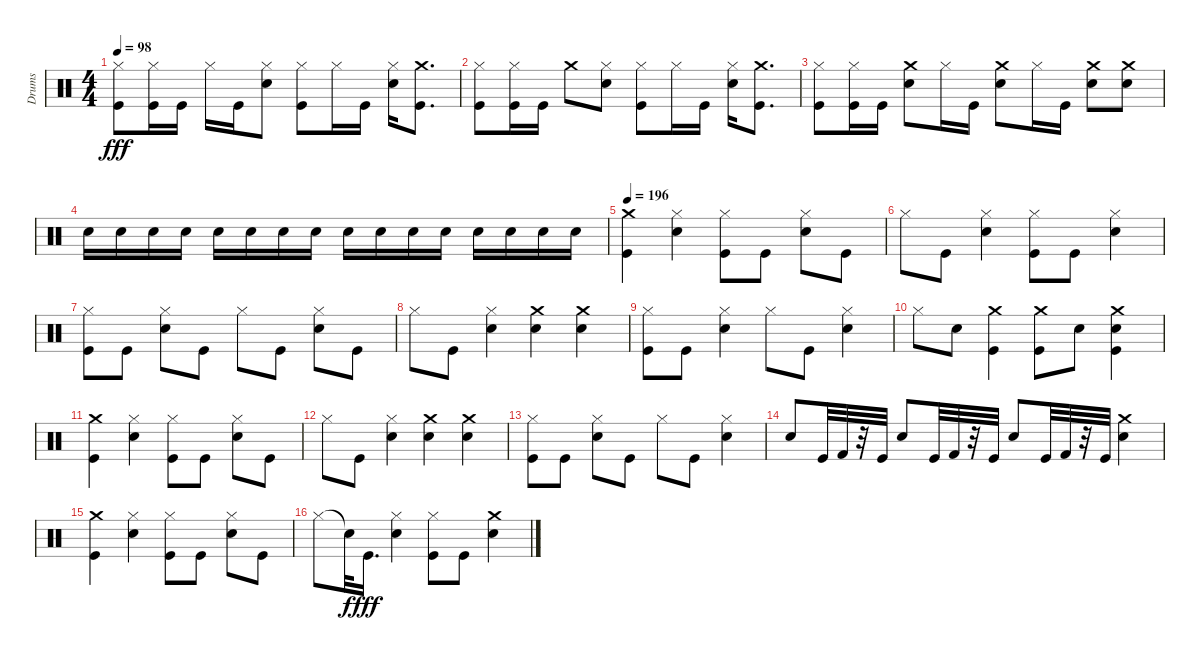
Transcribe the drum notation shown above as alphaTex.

\track ("Drums" "Drums") {instrument percussion}
\staff {score}
\articulation defaults
\ts (4 4)
\tempo 98
\clef neutral
\ks c
("Kick (hit)" "Hi-Hat (closed)").8{dy fff} ("Kick (hit)" "Hi-Hat (closed)").16 "Kick (hit)".16 "Hi-Hat (closed)".16 "Kick (hit)".16 ("Snare (hit) 2" "Hi-Hat (closed)").8 ("Kick (hit)" "Hi-Hat (closed)").8 "Hi-Hat (closed)".16 "Kick (hit)".16 ("Snare (hit) 2" "Hi-Hat (closed)").16 ("Kick (hit)" "Crash medium (hit)").8{d} |
("Kick (hit)" "Hi-Hat (closed)").8 ("Kick (hit)" "Hi-Hat (closed)").16 "Kick (hit)".16 "Crash medium (hit)".8 ("Snare (hit) 2" "Hi-Hat (closed)").8 ("Kick (hit)" "Hi-Hat (closed)").8 "Hi-Hat (closed)".16 "Kick (hit)".16 ("Snare (hit) 2" "Hi-Hat (closed)").16 ("Kick (hit)" "Crash medium (hit)").8{d} |
("Kick (hit)" "Hi-Hat (closed)").8 ("Kick (hit)" "Hi-Hat (closed)").16 "Kick (hit)".16 ("Crash medium (hit)" "Snare (hit) 2").8 "Hi-Hat (closed)".16 "Kick (hit)".16 ("Snare (hit) 2" "Crash medium (hit)").8 "Hi-Hat (closed)".16 "Kick (hit)".16 ("Crash medium (hit)" "Snare (hit) 2").8 ("Crash medium (hit)" "Snare (hit) 2").8 |
"Snare (hit) 2".16 "Snare (hit) 2".16 "Snare (hit) 2".16 "Snare (hit) 2".16 "Snare (hit) 2".16 "Snare (hit) 2".16 "Snare (hit) 2".16 "Snare (hit) 2".16 "Snare (hit) 2".16 "Snare (hit) 2".16 "Snare (hit) 2".16 "Snare (hit) 2".16 "Snare (hit) 2".16 "Snare (hit) 2".16 "Snare (hit) 2".16 "Snare (hit) 2".16 |
\tempo 196
("Kick (hit)" "Crash medium (hit)").4 ("Hi-Hat (closed)" "Snare (hit) 2").4 ("Kick (hit)" "Hi-Hat (closed)").8 "Kick (hit)".8 ("Snare (hit) 2" "Hi-Hat (closed)").8 "Kick (hit)".8 |
"Hi-Hat (closed)".8 "Kick (hit)".8 ("Snare (hit) 2" "Hi-Hat (closed)").4 ("Hi-Hat (closed)" "Kick (hit)").8 "Kick (hit)".8 ("Snare (hit) 2" "Hi-Hat (closed)").4 |
("Kick (hit)" "Hi-Hat (closed)").8 "Kick (hit)".8 ("Snare (hit) 2" "Hi-Hat (closed)").8 "Kick (hit)".8 "Hi-Hat (closed)".8 "Kick (hit)".8 ("Snare (hit) 2" "Hi-Hat (closed)").8 "Kick (hit)".8 |
"Hi-Hat (closed)".8 "Kick (hit)".8 ("Snare (hit) 2" "Hi-Hat (closed)").4 ("Crash medium (hit)" "Snare (hit) 2").4 ("Crash medium (hit)" "Snare (hit) 2").4 |
("Kick (hit)" "Hi-Hat (closed)").8 "Kick (hit)".8 ("Snare (hit) 2" "Hi-Hat (closed)").4 "Hi-Hat (closed)".8 "Kick (hit)".8 ("Snare (hit) 2" "Hi-Hat (closed)").4 |
"Hi-Hat (closed)".8 "Snare (hit) 2".8 ("Crash medium (hit)" "Kick (hit)").4 ("Kick (hit)" "Crash medium (hit)").8 "Snare (hit) 2".8 ("Snare (hit) 2" "Crash medium (hit)" "Kick (hit)").4 |
("Kick (hit)" "Crash medium (hit)").4 ("Hi-Hat (closed)" "Snare (hit) 2").4 ("Kick (hit)" "Hi-Hat (closed)").8 "Kick (hit)".8 ("Snare (hit) 2" "Hi-Hat (closed)").8 "Kick (hit)".8 |
"Hi-Hat (closed)".8 "Kick (hit)".8 ("Snare (hit) 2" "Hi-Hat (closed)").4 ("Crash medium (hit)" "Snare (hit) 2").4 ("Crash medium (hit)" "Snare (hit) 2").4 |
("Kick (hit)" "Hi-Hat (closed)").8 "Kick (hit)".8 ("Snare (hit) 2" "Hi-Hat (closed)").8 "Kick (hit)".8 "Hi-Hat (closed)".8 "Kick (hit)".8 ("Snare (hit) 2" "Hi-Hat (closed)").4 |
"Snare (hit) 2".8 "Kick (hit)".32 "Kick (hit) 2".32 r.32 "Kick (hit)".32 "Snare (hit) 2".8 "Kick (hit)".32 "Kick (hit) 2".32 r.32 "Kick (hit)".32 "Snare (hit) 2".8 "Kick (hit)".32 "Kick (hit) 2".32 r.32 "Kick (hit)".32 ("Crash medium (hit)" "Snare (hit) 2").4 |
("Kick (hit)" "Crash medium (hit)").4 ("Snare (hit) 2" "Hi-Hat (closed)").4 ("Kick (hit)" "Hi-Hat (closed)").8 "Kick (hit)".8 ("Snare (hit) 2" "Hi-Hat (closed)").8 "Kick (hit)".8 |
"Hi-Hat (closed)".8 "Snare (hit)"{t}.32{dy f} "Kick (hit)".16{d dy fff} ("Snare (hit) 2" "Hi-Hat (closed)").4 ("Kick (hit)" "Hi-Hat (closed)").8 "Kick (hit)".8 ("Crash medium (hit)" "Snare (hit) 2").4
